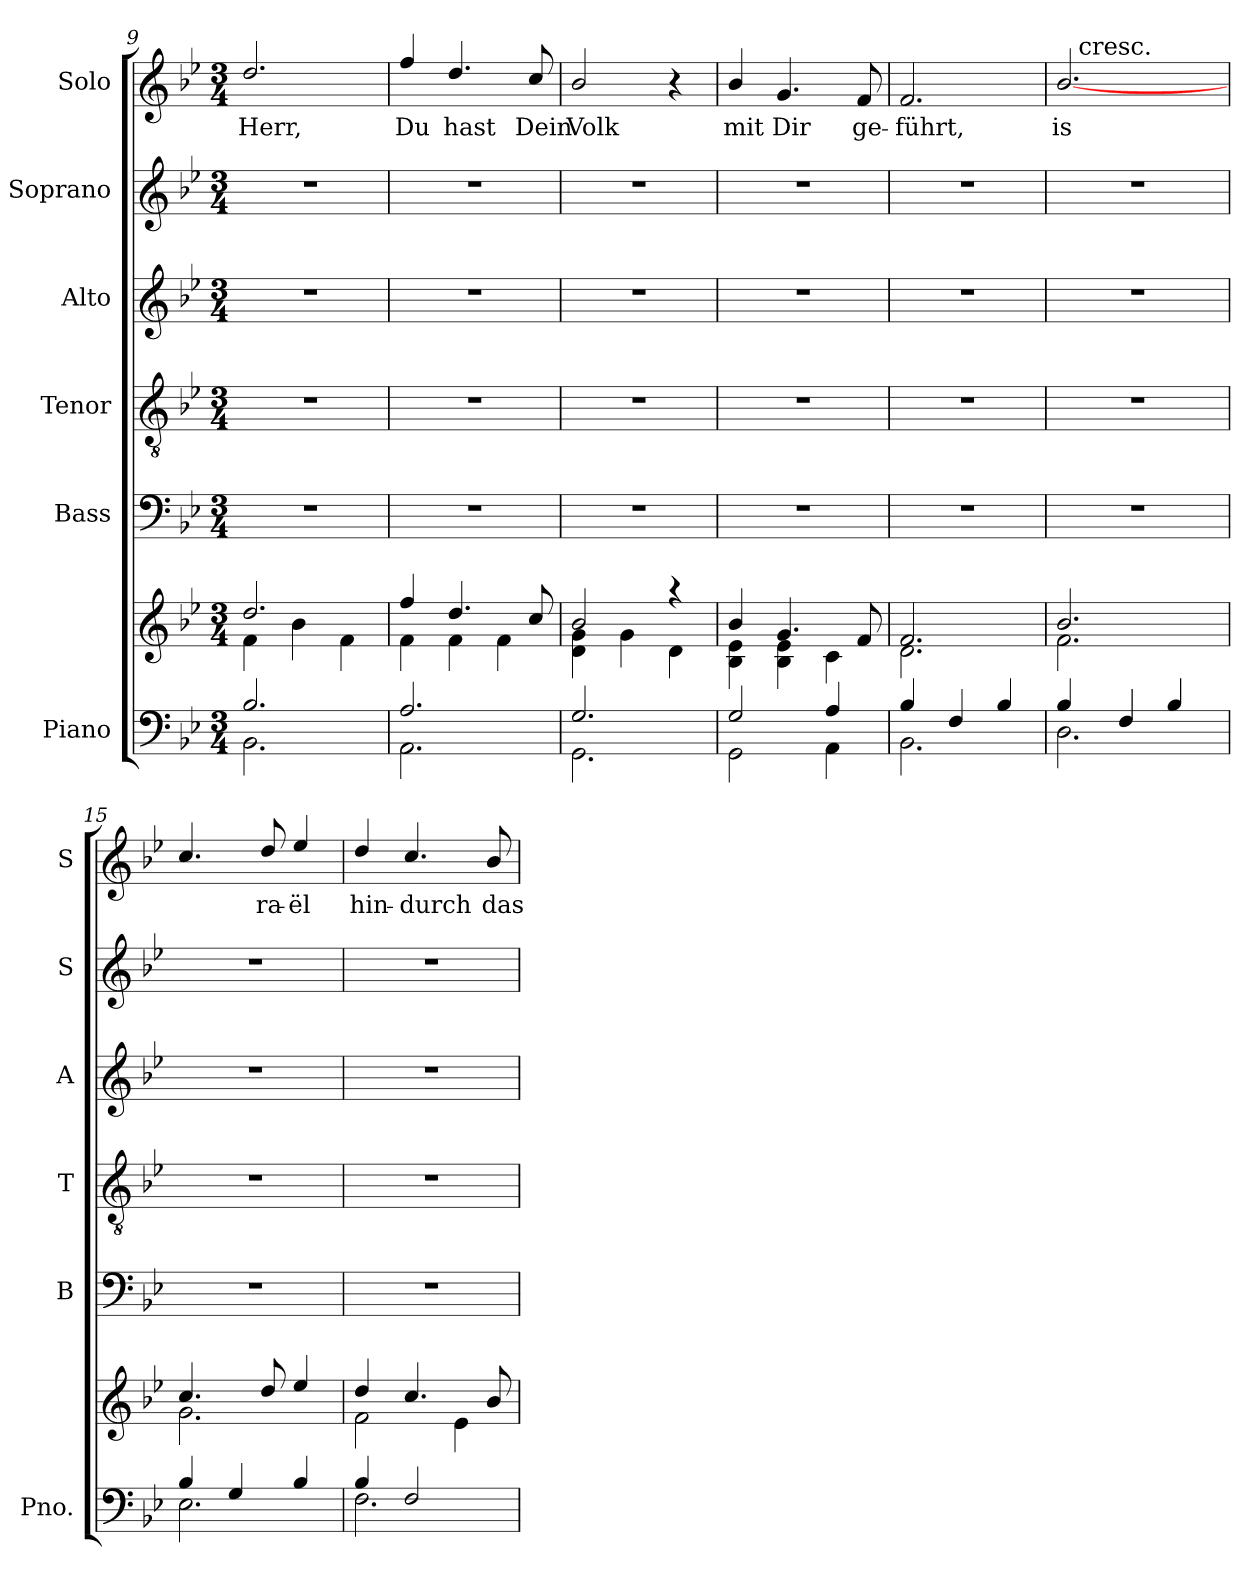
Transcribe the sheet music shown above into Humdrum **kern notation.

**kern	**kern	**kern	**kern	**kern	**kern	**kern	**text
*part6	*part6	*part5	*part4	*part3	*part2	*part1	*part1
*staff7	*staff6	*staff5	*staff4	*staff3	*staff2	*staff1	*staff1
*I"Piano	*	*I"Bass	*I"Tenor	*I"Alto	*I"Soprano	*I"Solo	*
*I'Pno.	*	*I'B	*I'T	*I'A	*I'S	*I'S	*
*clefF4	*clefG2	*clefF4	*clefGv2	*clefG2	*clefG2	*clefG2	*
*k[b-e-]	*k[b-e-]	*k[b-e-]	*k[b-e-]	*k[b-e-]	*k[b-e-]	*k[b-e-]	*
*B-:	*B-:	*B-:	*B-:	*B-:	*B-:	*B-:	*
*M3/4	*M3/4	*M3/4	*M3/4	*M3/4	*M3/4	*M3/4	*
=9	=9	=9	=9	=9	=9	=9	=9
*^	*^	*	*	*	*	*	*
2.B-/	2.BB-\	2.dd/	4f\	2.r	2.r	2.r	2.r	2.dd/	Herr,
.	.	.	4b-\	.	.	.	.	.	.
.	.	.	4f\	.	.	.	.	.	.
=10	=10	=10	=10	=10	=10	=10	=10	=10	=10
2.A/	2.AA\	4ff/	4f\	2.r	2.r	2.r	2.r	4ff/	Du
.	.	4.dd/	4f\	.	.	.	.	4.dd/	hast
.	.	.	4f\	.	.	.	.	.	.
.	.	8cc/	.	.	.	.	.	8cc/	Dein
=11	=11	=11	=11	=11	=11	=11	=11	=11	=11
2.G/	2.GG\	2b-/	4d\ 4g\	2.r	2.r	2.r	2.r	2b-/	Volk
.	.	.	4g\	.	.	.	.	.	.
.	.	4raa	4d\	.	.	.	.	4r	.
=12	=12	=12	=12	=12	=12	=12	=12	=12	=12
2G/	2GG\	4b-/	4B-\ 4e-\	2.r	2.r	2.r	2.r	4b-/	mit
.	.	4.g/	4B-\ 4e-\	.	.	.	.	4.g/	Dir
4A/	4AA\	.	4c\	.	.	.	.	.	.
.	.	8f/	.	.	.	.	.	8f/	ge-
=13	=13	=13	=13	=13	=13	=13	=13	=13	=13
4B-/	2.BB-\	2.f/	2.d\	2.r	2.r	2.r	2.r	2.f/	-führt,
4F/	.	.	.	.	.	.	.	.	.
4B-/	.	.	.	.	.	.	.	.	.
=14	=14	=14	=14	=14	=14	=14	=14	=14	=14
*	*	*	*	*	*	*	*	*^	*
4B-/	2.D\	2.b-/	2.f\	2.r	2.r	2.r	2.r	[2.b-/	16ryy	is
!	!	!	!	!	!	!	!	!	!LO:TX:a:t=cresc.	!
.	.	.	.	.	.	.	.	.	2ryy	.
4F/	.	.	.	.	.	.	.	.	.	.
4B-/	.	.	.	.	.	.	.	.	.	.
.	.	.	.	.	.	.	.	.	8.ryy	.
*	*	*	*	*	*	*	*	*v	*v	*
!!LO:LB:g=z
=15	=15	=15	=15	=15	=15	=15	=15	=15	=15
4B-/	2.E-\	4.cc/	2.g\	2.r	2.r	2.r	2.r	4.cc/	.
4G/	.	.	.	.	.	.	.	.	.
.	.	8dd/	.	.	.	.	.	8dd/	ra-
4B-/	.	4ee-/	.	.	.	.	.	4ee-/	-ël
=16	=16	=16	=16	=16	=16	=16	=16	=16	=16
4B-/	2.F\	4dd/	2f\	2.r	2.r	2.r	2.r	4dd/	hin-
2F/	.	4.cc/	.	.	.	.	.	4.cc/	-durch
.	.	.	4e-\	.	.	.	.	.	.
.	.	8b-/	.	.	.	.	.	8b-/	das
*v	*v	*	*	*	*	*	*	*	*
*	*v	*v	*	*	*	*	*	*
=	=	=	=	=	=	=	=
*-	*-	*-	*-	*-	*-	*-	*-
